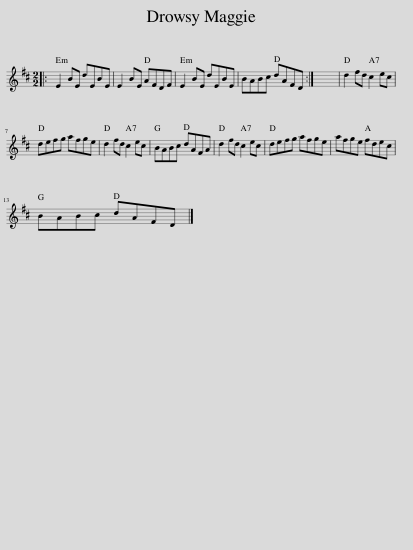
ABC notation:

X:1
L:1/8
M:2/2
I:linebreak $
K:D
V:1 treble
V:1
|: E2 BE dEBE | E2 BE AFDF | E2 BE dEBE | BABc dAFD :| x8 | %5
 d2 fd c2 ec |$ defg afge | d2 fd c2 ec | BABc dAFA | d2 fd c2 ec | %10
 defg afge | afge fdec |$ BABc dAFD |] %13
